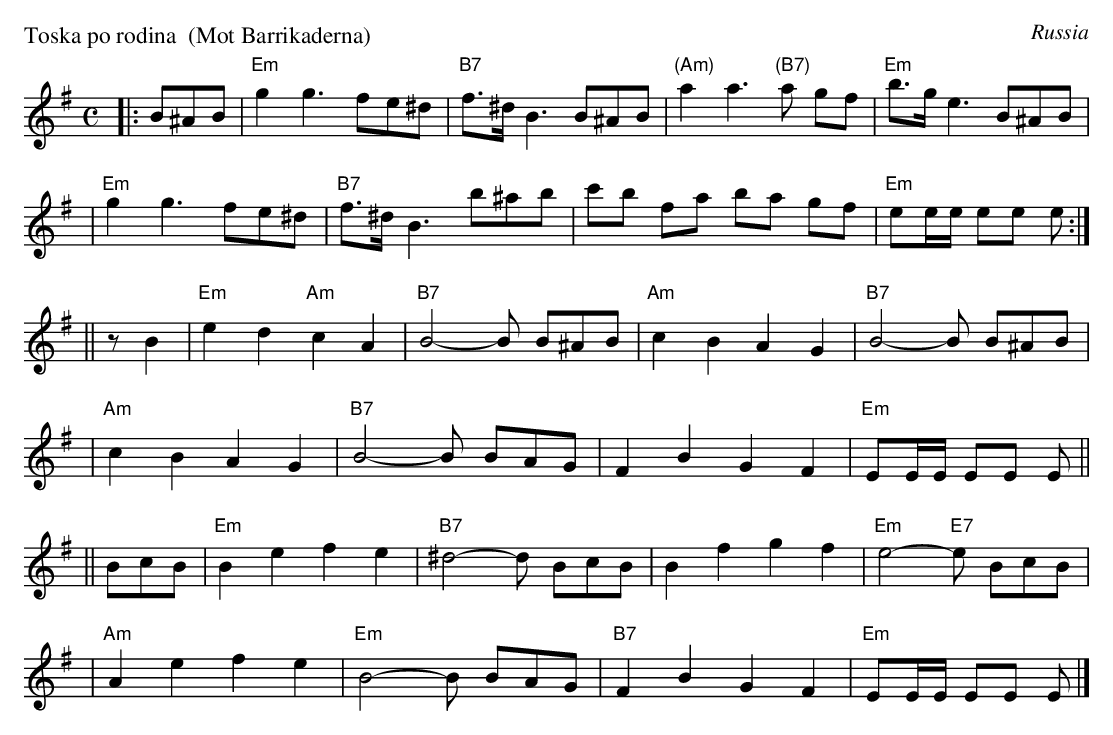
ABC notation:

X:1
P: Toska po rodina  (Mot Barrikaderna)
O: Russia
M: C
L: 1/8
K: Em
|: B^AB \
| "Em"g2 g3 fe^d | "B7"f>^d B3 B^AB | "(Am)"a2 a3 "(B7)"a gf | "Em"b>g e3 B^AB |
| "Em"g2 g3 fe^d | "B7"f>^d B3 b^ab | c'b fa ba gf | "Em"ee/e/ ee e :|
|| z B2 \
| "Em"e2 d2 "Am"c2 A2 | "B7"B4- B B^AB | "Am"c2 B2 A2 G2 | "B7"B4- B B^AB |
| "Am"c2 B2 A2 G2 | "B7"B4- B BAG | F2 B2 G2 F2 | "Em"EE/E/ EE E ||
|| BcB \
| "Em"B2 e2 f2 e2 | "B7"^d4- d BcB | B2 f2 g2 f2 | "Em"e4- "E7"e BcB |
| "Am"A2 e2 f2 e2 | "Em"B4- B BAG | "B7"F2 B2 G2 F2 | "Em"EE/E/ EE E |]
